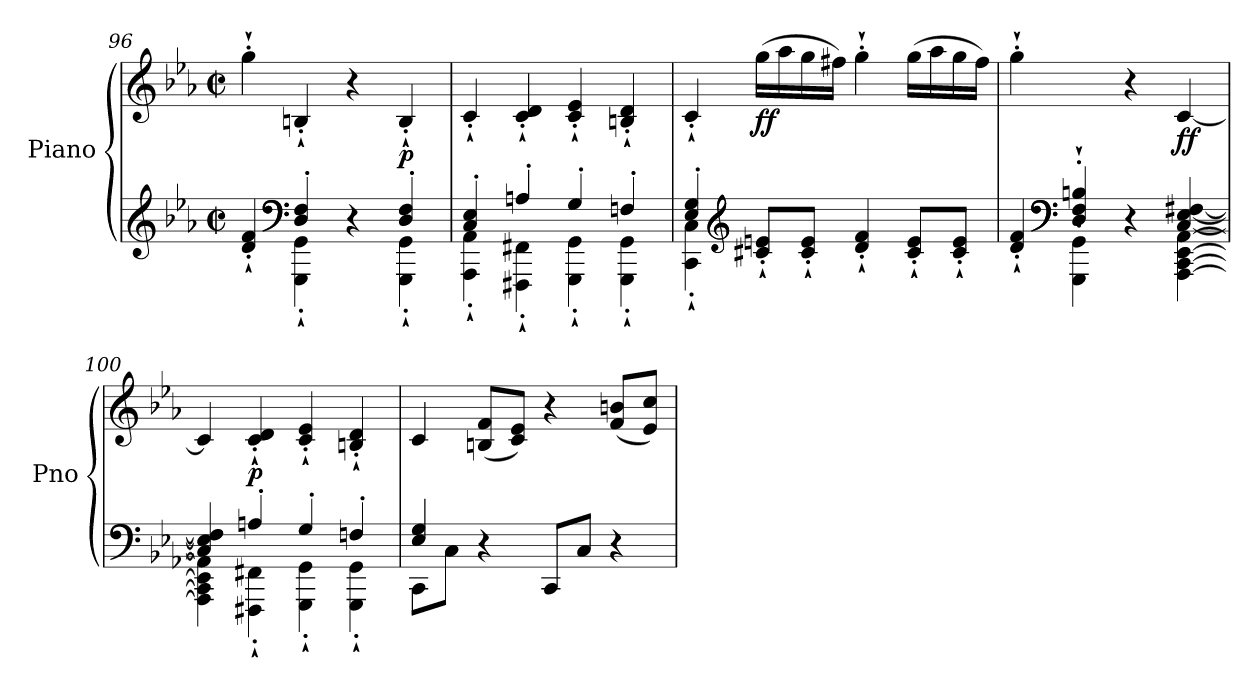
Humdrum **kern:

**kern	**kern	**dynam
*part1	*part1	*part1
*staff2	*staff1	*staff1/2
*I"Piano	*	*
*I'Pno	*	*
*clefG2	*clefG2	*
*k[b-e-a-]	*k[b-e-a-]	*
*E-:	*E-:	*
*M2/2	*M2/2	*
*met(c|)	*met(c|)	*
=96	=96	=96
*^	*	*
4ryy	4d/'` 4f/'`	4gg'`\	.
*clefF4	*	*	*
4D/' 4F/'	4GGG\'` 4GG\'`	4Bn'`/	.
4ryy	4r	4r	.
!	!	!	!LO:DY:b
4D/' 4F/'	4GGG\'` 4GG\'`	4B'`/	p
=97	=97	=97	=97
4C/' 4E-/'	4AAA-\'` 4AA-\'`	4c'`/	.
4An'/	4FFF#X\'` 4FF#X\'`	4c/'` 4d/'`	.
4G'/	4GGG\'` 4GG\'`	4c/'` 4e-/'`	.
4Fn'/	4GGG\'` 4GG\'`	4Bn/'` 4d/'`	.
=98	=98	=98	=98
4E-/' 4G/'	4CC\'` 4C\'`	4c'`/	.
*clefG2	*	*	*
!	!	!	!LO:DY:b
2.ryy	8c#X/'` 8en/'`L	(<16gg\LL	ff
.	.	16aa-\	.
.	8c#/'` 8e/'`J	16gg\	.
.	.	16ff#X\JJ)	.
.	4d/'` 4f/'`	4gg'`\	.
.	8c#/'` 8e/'`L	(<16gg\LL	.
.	.	16aa-\	.
.	8c#/'` 8e/'`J	16gg\	.
.	.	16ff#\JJ)	.
!!LO:PB:g=z
=99	=99	=99	=99
*	*^	*	*
4ryy	2.ryy	4d/'` 4f/'`	4gg'`\	.
*clefF4	*	*	*	*
4D/'` 4F/'` 4Bn/'`	.	4GGG\'` 4GG\'`	4ryy	.
2ryy	.	4r	4r	.
!	!	!	!	!LO:DY:b
.	[4C/ [4E-/ [4F#X/	[4AAA-\ [4CC\ [4EE-\ [4AA-\	[4c/	ff
*	*v	*v	*	*
=100	=100	=100	=100
4C/] 4E-/] 4F#/]	4AAA-\] 4CC\] 4EE-\] 4AA-\]	4c/]	.
!	!	!	!LO:DY:b
4An'/	4FFF#X\'` 4FF#X\'`	4c/'` 4d/'`	p
4G'/	4GGG\'` 4GG\'`	4c/'` 4e-/'`	.
4Fn'/	4GGG\'` 4GG\'`	4Bn/'` 4d/'`	.
=101	=101	=101	=101
4E-/ 4G/	8CC\L	4c/	.
.	8C\J	.	.
2.ryy	4r	(>8Bn/ 8f/L	.
.	.	8c/ 8e-/J)	.
.	8CC/L	4r	.
.	8C/J	.	.
.	4r	(>8f/ 8bn/L	.
.	.	8e-/ 8cc/J)	.
*v	*v	*	*
=	=	=
*-	*-	*-
